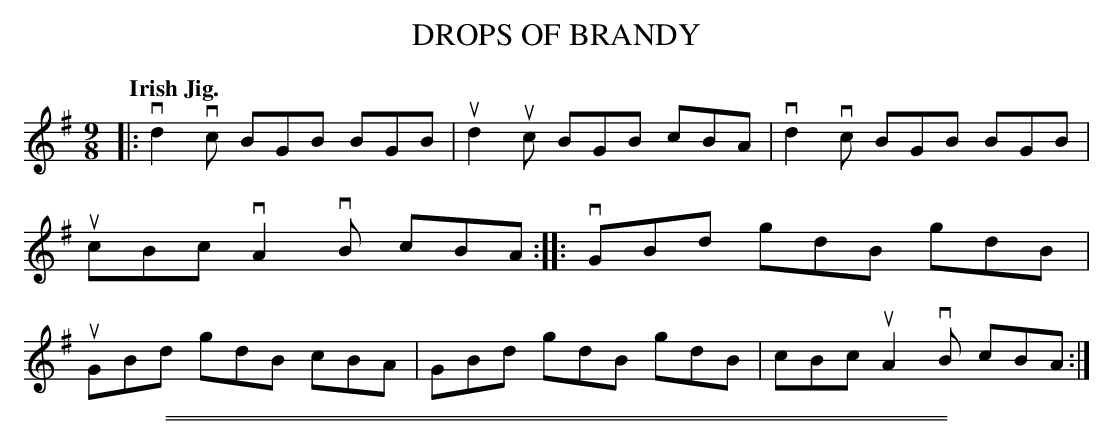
X:1
T: DROPS OF BRANDY
Q: "Irish Jig."
M: 9/8
L: 1/8
K: G
|:\
vd2vc BGB BGB | ud2uc BGB  cBA |\
vd2vc BGB BGB | ucBc vA2vB cBA ::\
vGBd  gdB gdB | uGBd  gdB  cBA |\
 GBd  gdB gdB |  cBc uA2vB cBA :|
